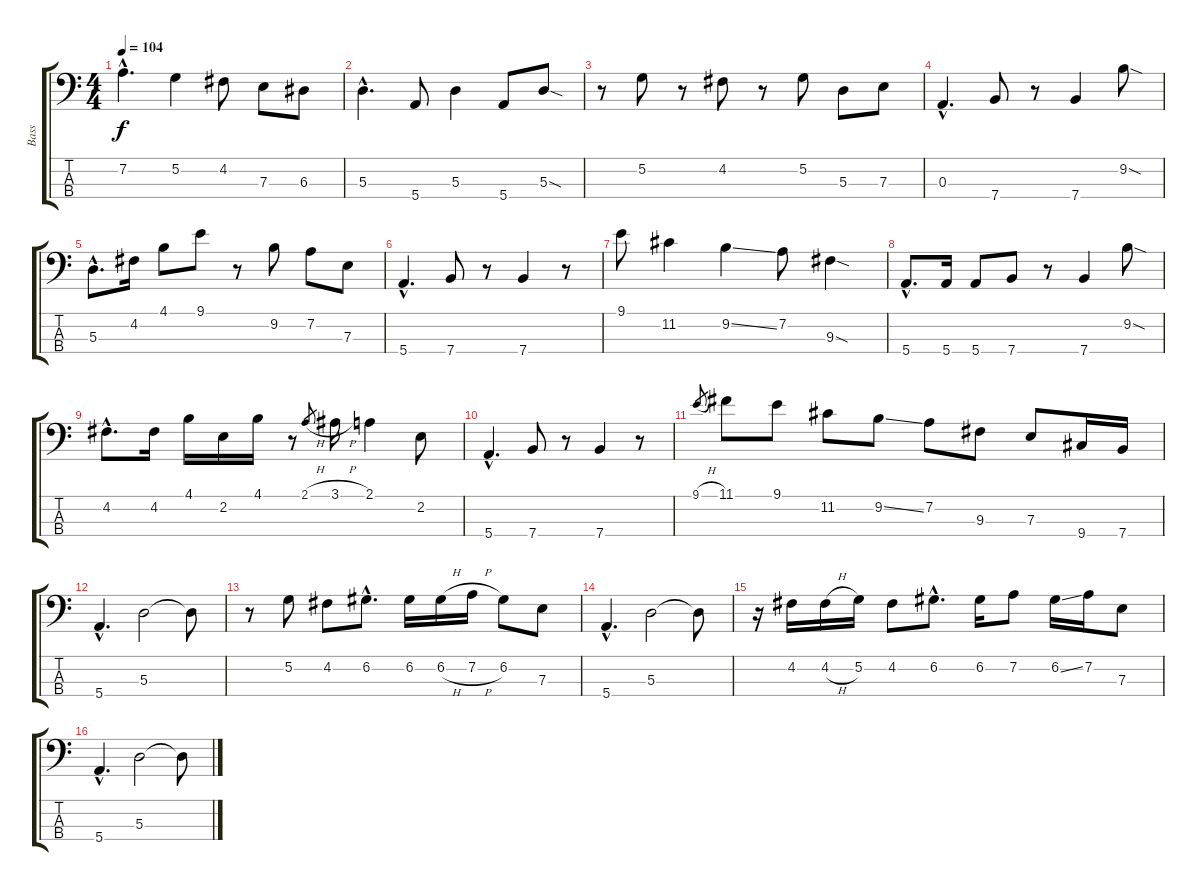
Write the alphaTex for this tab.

\track ("Bass" "Bass") {instrument electricbassfinger}
\staff {score tabs}
\tuning (G2 D2 A1 E1) {hide}
\ts (4 4)
\tempo 104
\clef f4
\ks c
7.2{hac}.4{d dy f} 5.2.4 4.2.8 7.3.8 6.3.8 |
5.3{hac}.4{d} 5.4.8 5.3.4 5.4.8 5.3{sod}.8 |
r.8 5.2.8 r.8 4.2.8 r.8 5.2.8 5.3.8 7.3.8 |
0.3{hac}.4{d} 7.4.8 r.8 7.4.4 9.2{sod}.8 |
5.3{hac}.8{d} 4.2.16 4.1.8 9.1.8 r.8 9.2.8 7.2.8 7.3.8 |
5.4{hac}.4{d} 7.4.8 r.8 7.4.4 r.8 |
9.1.8 11.2.4 9.2{ss}.4 7.2.8 9.3{sod}.4 |
5.4{hac}.8{d} 5.4.16 5.4.8 7.4.8 r.8 7.4.4 9.2{sod}.8 |
4.2{hac}.8{d} 4.2.16 4.1.16 2.2.16 4.1.16 r.8 2.1{h}.8{gr} 3.1{h}.16 2.1.4 2.2.8 |
5.4{hac}.4{d} 7.4.8 r.8 7.4.4 r.8 |
9.1{h}.8{gr} 11.1.8 9.1.8 11.2.8 9.2{ss}.8 7.2.8 9.3.8 7.3.8 9.4.16 7.4.16 |
5.4{hac}.4{d} 5.3.2 5.3{t}.8 |
r.8 5.2.8 4.2.8 6.2{hac}.8{d} 6.2.16 6.2{h}.16 7.2{h}.16 6.2.8 7.3.8 |
5.4{hac}.4{d} 5.3.2 5.3{t}.8 |
r.16 4.2.16 4.2{h}.16 5.2.16 4.2.8 6.2{hac}.8{d} 6.2.16 7.2.8 6.2{ss}.16 7.2.16 7.3.8 |
5.4{hac}.4{d} 5.3.2 5.3{t}.8
